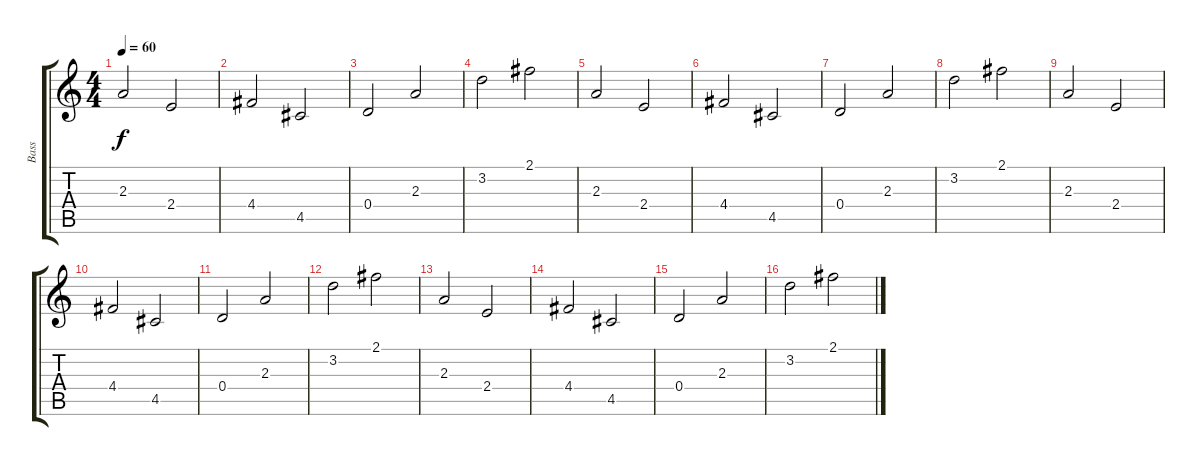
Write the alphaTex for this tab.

\track ("Bass" "Bass") {instrument electricbassfinger}
\staff {score tabs}
\tuning (E4 B3 G3 D3 A2 E2) {hide}
\ts (4 4)
\tempo 60
\clef g2
\ks c
2.3.2{dy f instrument electricbassfinger} 2.4.2 |
4.4.2 4.5.2 |
0.4.2 2.3.2 |
3.2.2 2.1.2 |
2.3.2 2.4.2 |
4.4.2 4.5.2 |
0.4.2 2.3.2 |
3.2.2 2.1.2 |
2.3.2 2.4.2 |
4.4.2 4.5.2 |
0.4.2 2.3.2 |
3.2.2 2.1.2 |
2.3.2 2.4.2 |
4.4.2 4.5.2 |
0.4.2 2.3.2 |
3.2.2 2.1.2
